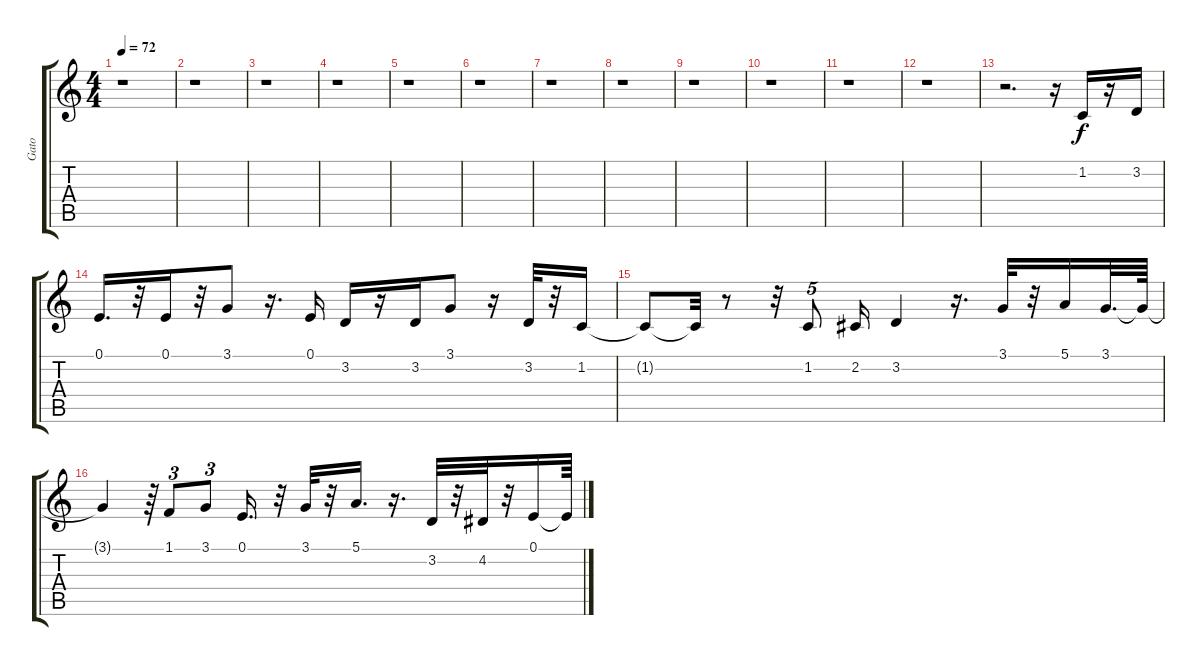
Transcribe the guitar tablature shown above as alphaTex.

\track ("Gato" "Gato") {instrument tenorsax}
\staff {score tabs}
\tuning (E4 B3 G3 D3 A2 E2) {hide}
\ts (4 4)
\tempo 72
\clef g2
\ks c
r.1{dy f} |
r.1 |
r.1 |
r.1 |
r.1 |
r.1 |
r.1 |
r.1 |
r.1 |
r.1 |
r.1 |
r.1 |
r.2{d} r.16 1.2.16 r.16 3.2.16 |
0.1.16{d} r.32 0.1.16 r.32 3.1.8 r.16{d} 0.1.16 3.2.16 r.16 3.2.16 3.1.8 r.16 3.2.32 r.32 1.2.16 |
1.2{t}.8 1.2{t}.32 r.8 r.32 1.2.8{tu (5 4)} 2.2.16 3.2.4 r.16{d} 3.1.32 r.32 5.1.16 3.1.32{d} 3.1{t}.64 |
3.1{t}.4 r.64 1.1.8{tu (3 2)} 3.1.8{tu (3 2)} 0.1.16{d} r.32 3.1.32 r.32 5.1.16{d} r.16{d} 3.2.32 r.32 4.2.32 r.32 0.1.16 0.1{t}.64
